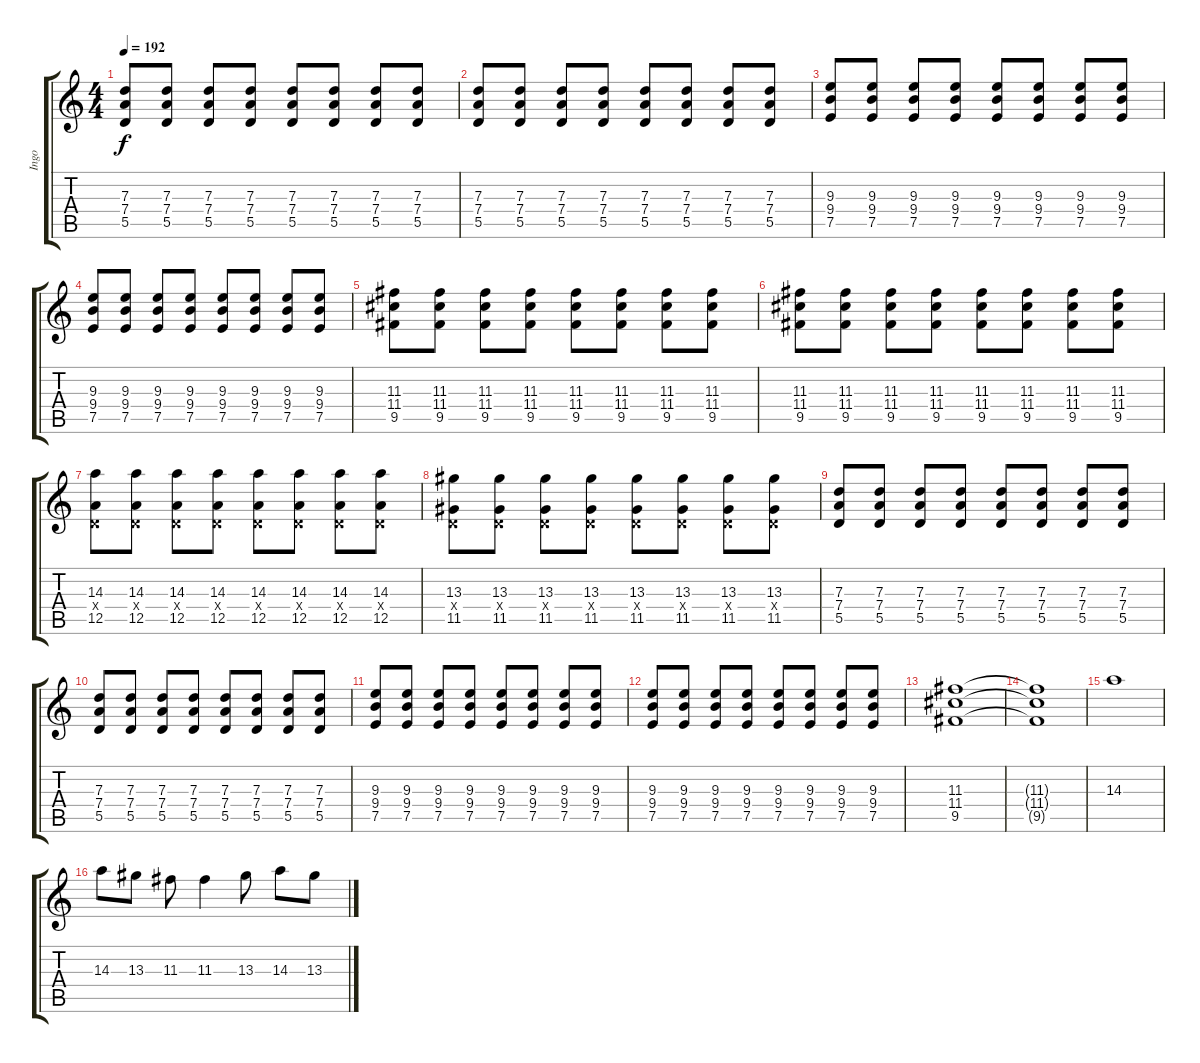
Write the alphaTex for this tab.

\track ("Ingo" "Ingo") {instrument distortionguitar}
\staff {score tabs}
\tuning (E4 B3 G3 D3 A2 D2) {hide}
\ts (4 4)
\tempo 192
\clef g2
\ks c
(7.3 7.4 5.5).8{dy f} (7.3 7.4 5.5).8 (7.3 7.4 5.5).8 (7.3 7.4 5.5).8 (7.3 7.4 5.5).8 (7.3 7.4 5.5).8 (7.3 7.4 5.5).8 (7.3 7.4 5.5).8 |
(7.3 7.4 5.5).8 (7.3 7.4 5.5).8 (7.3 7.4 5.5).8 (7.3 7.4 5.5).8 (7.3 7.4 5.5).8 (7.3 7.4 5.5).8 (7.3 7.4 5.5).8 (7.3 7.4 5.5).8 |
(9.3 9.4 7.5).8 (9.3 9.4 7.5).8 (9.3 9.4 7.5).8 (9.3 9.4 7.5).8 (9.3 9.4 7.5).8 (9.3 9.4 7.5).8 (9.3 9.4 7.5).8 (9.3 9.4 7.5).8 |
(9.3 9.4 7.5).8 (9.3 9.4 7.5).8 (9.3 9.4 7.5).8 (9.3 9.4 7.5).8 (9.3 9.4 7.5).8 (9.3 9.4 7.5).8 (9.3 9.4 7.5).8 (9.3 9.4 7.5).8 |
(11.3 11.4 9.5).8 (11.3 11.4 9.5).8 (11.3 11.4 9.5).8 (11.3 11.4 9.5).8 (11.3 11.4 9.5).8 (11.3 11.4 9.5).8 (11.3 11.4 9.5).8 (11.3 11.4 9.5).8 |
(11.3 11.4 9.5).8 (11.3 11.4 9.5).8 (11.3 11.4 9.5).8 (11.3 11.4 9.5).8 (11.3 11.4 9.5).8 (11.3 11.4 9.5).8 (11.3 11.4 9.5).8 (11.3 11.4 9.5).8 |
(14.3 0.4{x} 12.5).8 (14.3 0.4{x} 12.5).8 (14.3 0.4{x} 12.5).8 (14.3 0.4{x} 12.5).8 (14.3 0.4{x} 12.5).8 (14.3 0.4{x} 12.5).8 (14.3 0.4{x} 12.5).8 (14.3 0.4{x} 12.5).8 |
(13.3 0.4{x} 11.5).8 (13.3 0.4{x} 11.5).8 (13.3 0.4{x} 11.5).8 (13.3 0.4{x} 11.5).8 (13.3 0.4{x} 11.5).8 (13.3 0.4{x} 11.5).8 (13.3 0.4{x} 11.5).8 (13.3 0.4{x} 11.5).8 |
(7.3 7.4 5.5).8 (7.3 7.4 5.5).8 (7.3 7.4 5.5).8 (7.3 7.4 5.5).8 (7.3 7.4 5.5).8 (7.3 7.4 5.5).8 (7.3 7.4 5.5).8 (7.3 7.4 5.5).8 |
(7.3 7.4 5.5).8 (7.3 7.4 5.5).8 (7.3 7.4 5.5).8 (7.3 7.4 5.5).8 (7.3 7.4 5.5).8 (7.3 7.4 5.5).8 (7.3 7.4 5.5).8 (7.3 7.4 5.5).8 |
(9.3 9.4 7.5).8 (9.3 9.4 7.5).8 (9.3 9.4 7.5).8 (9.3 9.4 7.5).8 (9.3 9.4 7.5).8 (9.3 9.4 7.5).8 (9.3 9.4 7.5).8 (9.3 9.4 7.5).8 |
(9.3 9.4 7.5).8 (9.3 9.4 7.5).8 (9.3 9.4 7.5).8 (9.3 9.4 7.5).8 (9.3 9.4 7.5).8 (9.3 9.4 7.5).8 (9.3 9.4 7.5).8 (9.3 9.4 7.5).8 |
(11.3 11.4 9.5).1 |
(11.3{t} 11.4{t} 9.5{t}).1 |
14.3.1{volume 16} |
14.3.8 13.3.8 11.3.8 11.3.4 13.3.8 14.3.8 13.3.8
